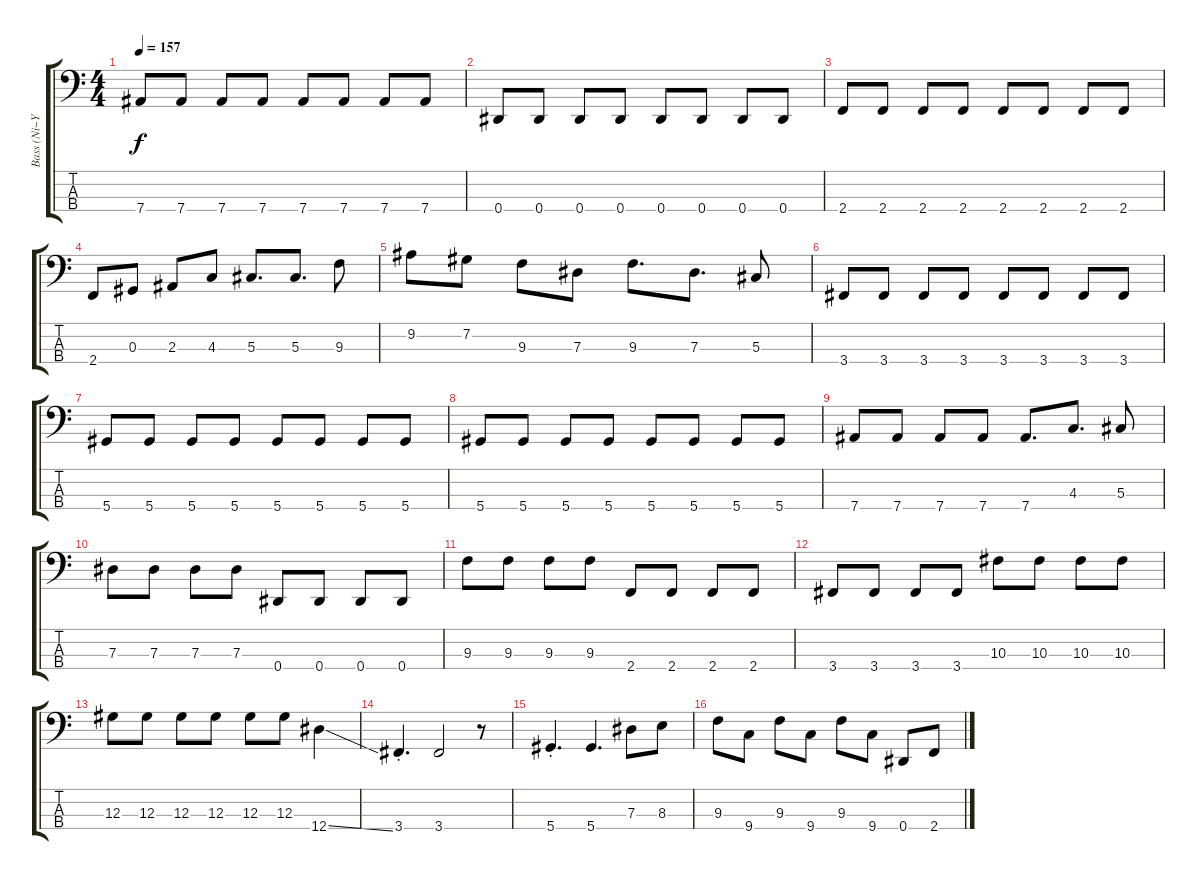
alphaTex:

\track ("Bass (Ni~Ya)" "Bass (Ni~Y") {instrument electricbasspick}
\staff {score tabs}
\tuning (Gb2 Db2 Ab1 Eb1) {hide}
\ts (4 4)
\tempo 157
\clef f4
\ks c
7.4.8{dy f} 7.4.8 7.4.8 7.4.8 7.4.8 7.4.8 7.4.8 7.4.8 |
0.4.8 0.4.8 0.4.8 0.4.8 0.4.8 0.4.8 0.4.8 0.4.8 |
2.4.8 2.4.8 2.4.8 2.4.8 2.4.8 2.4.8 2.4.8 2.4.8 |
2.4.8 0.3.8 2.3.8 4.3.8 5.3.8{d} 5.3.8{d} 9.3.8 |
9.2.8 7.2.8 9.3.8 7.3.8 9.3.8{d} 7.3.8{d} 5.3.8 |
3.4.8 3.4.8 3.4.8 3.4.8 3.4.8 3.4.8 3.4.8 3.4.8 |
5.4.8 5.4.8 5.4.8 5.4.8 5.4.8 5.4.8 5.4.8 5.4.8 |
5.4.8 5.4.8 5.4.8 5.4.8 5.4.8 5.4.8 5.4.8 5.4.8 |
7.4.8 7.4.8 7.4.8 7.4.8 7.4.8{d} 4.3.8{d} 5.3.8 |
7.3.8 7.3.8 7.3.8 7.3.8 0.4.8 0.4.8 0.4.8 0.4.8 |
9.3.8 9.3.8 9.3.8 9.3.8 2.4.8 2.4.8 2.4.8 2.4.8 |
3.4.8 3.4.8 3.4.8 3.4.8 10.3.8 10.3.8 10.3.8 10.3.8 |
12.3.8 12.3.8 12.3.8 12.3.8 12.3.8 12.3.8 12.4{ss}.4 |
3.4{st}.4{d} 3.4.2 r.8 |
5.4{st}.4{d} 5.4.4{d} 7.3.8 8.3.8 |
9.3.8 9.4.8 9.3.8 9.4.8 9.3.8 9.4.8 0.4.8 2.4.8
